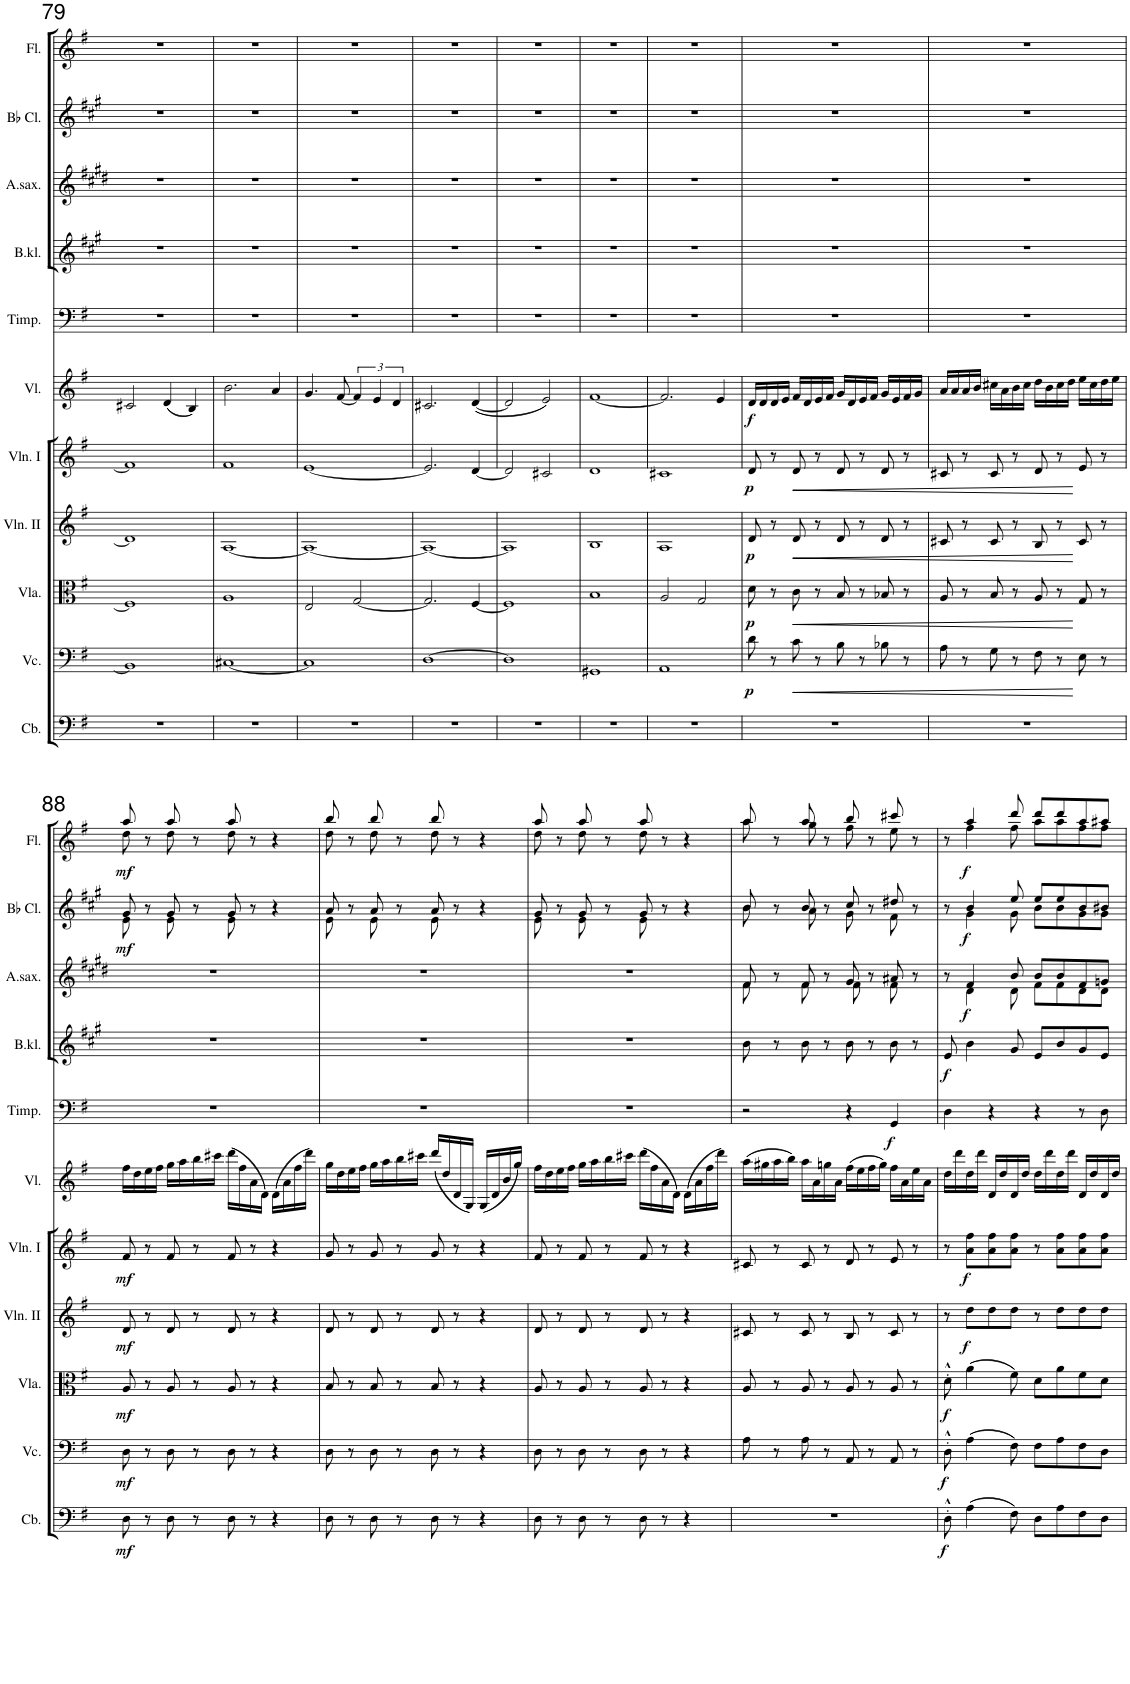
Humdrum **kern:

**kern	**dynam	**kern	**dynam	**kern	**dynam	**kern	**dynam	**kern	**dynam	**kern	**dynam	**kern	**dynam	**kern	**dynam	**kern	**dynam	**kern	**dynam	**kern	**dynam
*part11	*part11	*part10	*part10	*part9	*part9	*part8	*part8	*part7	*part7	*part6	*part6	*part5	*part5	*part4	*part4	*part3	*part3	*part2	*part2	*part1	*part1
*staff11	*staff11	*staff10	*staff10	*staff9	*staff9	*staff8	*staff8	*staff7	*staff7	*staff6	*staff6	*staff5	*staff5	*staff4	*staff4	*staff3	*staff3	*staff2	*staff2	*staff1	*staff1
*I"Contrabasses	*	*I"Violoncellos	*	*I"Violas	*	*I"Violins II	*	*I"Violins I	*	*I"Violine	*	*I"Timpani	*	*I"Bassklarinette	*	*I"Altsaxophon	*	*I"Clarinets in Bb	*	*I"Flutes	*
*I'Cb.	*	*I'Vc.	*	*I'Vla.	*	*I'Vln. II	*	*I'Vln. I	*	*I'Vl.	*	*I'Timp.	*	*I'B.kl.	*	*I'A.sax.	*	*	*	*I'Fl.	*
!!LO:PB:g=z
*clefF4	*	*clefF4	*	*clefC3	*	*clefG2	*	*clefG2	*	*clefG2	*	*clefF4	*	*clefG2	*	*clefG2	*	*clefG2	*	*clefG2	*
*Trd7c12	*	*	*	*	*	*	*	*	*	*	*	*	*	*Trd8c14	*	*Trd5c9	*	*Trd1c2	*	*	*
*k[f#]	*	*k[f#]	*	*k[f#]	*	*k[f#]	*	*k[f#]	*	*k[f#]	*	*k[f#]	*	*k[f#c#g#]	*	*k[f#c#g#d#]	*	*k[f#c#g#]	*	*k[f#]	*
*M4/4	*	*M4/4	*	*M4/4	*	*M4/4	*	*M4/4	*	*M4/4	*	*M4/4	*	*M4/4	*	*M4/4	*	*M4/4	*	*M4/4	*
*met(c)	*	*met(c)	*	*met(c)	*	*met(c)	*	*met(c)	*	*met(c)	*	*met(c)	*	*met(c)	*	*met(c)	*	*met(c)	*	*met(c)	*
=79	=79	=79	=79	=79	=79	=79	=79	=79	=79	=79	=79	=79	=79	=79	=79	=79	=79	=79	=79	=79	=79
1r	.	1BB]	.	1F#]	.	1d]	.	1f#]	.	2c#X/	.	1r	.	1r	.	1r	.	1r	.	1r	.
.	.	.	.	.	.	.	.	.	.	(4d/	.	.	.	.	.	.	.	.	.	.	.
.	.	.	.	.	.	.	.	.	.	4B/)	.	.	.	.	.	.	.	.	.	.	.
=80	=80	=80	=80	=80	=80	=80	=80	=80	=80	=80	=80	=80	=80	=80	=80	=80	=80	=80	=80	=80	=80
1r	.	[1C#X	.	1A	.	[1A	.	1f#	.	2.b\	.	1r	.	1r	.	1r	.	1r	.	1r	.
.	.	.	.	.	.	.	.	.	.	4a/	.	.	.	.	.	.	.	.	.	.	.
=81	=81	=81	=81	=81	=81	=81	=81	=81	=81	=81	=81	=81	=81	=81	=81	=81	=81	=81	=81	=81	=81
1r	.	1C#]	.	2E/	.	1A_	.	[1e	.	4.g/	.	1r	.	1r	.	1r	.	1r	.	1r	.
.	.	.	.	.	.	.	.	.	.	[8f#/	.	.	.	.	.	.	.	.	.	.	.
.	.	.	.	[2G/	.	.	.	.	.	6f#/]	.	.	.	.	.	.	.	.	.	.	.
.	.	.	.	.	.	.	.	.	.	6e/	.	.	.	.	.	.	.	.	.	.	.
.	.	.	.	.	.	.	.	.	.	6d/	.	.	.	.	.	.	.	.	.	.	.
=82	=82	=82	=82	=82	=82	=82	=82	=82	=82	=82	=82	=82	=82	=82	=82	=82	=82	=82	=82	=82	=82
1r	.	[1D	.	2.G/]	.	1A_	.	2.e/]	.	2.c#X/	.	1r	.	1r	.	1r	.	1r	.	1r	.
.	.	.	.	[4F#/	.	.	.	[4d/	.	([4d/	.	.	.	.	.	.	.	.	.	.	.
=83	=83	=83	=83	=83	=83	=83	=83	=83	=83	=83	=83	=83	=83	=83	=83	=83	=83	=83	=83	=83	=83
1r	.	1D]	.	1F#]	.	1A]	.	2d/]	.	2d/]	.	1r	.	1r	.	1r	.	1r	.	1r	.
.	.	.	.	.	.	.	.	2c#X/	.	2e/)	.	.	.	.	.	.	.	.	.	.	.
=84	=84	=84	=84	=84	=84	=84	=84	=84	=84	=84	=84	=84	=84	=84	=84	=84	=84	=84	=84	=84	=84
1r	.	1GG#X	.	1B	.	1B	.	1d	.	[1f#	.	1r	.	1r	.	1r	.	1r	.	1r	.
=85	=85	=85	=85	=85	=85	=85	=85	=85	=85	=85	=85	=85	=85	=85	=85	=85	=85	=85	=85	=85	=85
1r	.	1AA	.	2A/	.	1A	.	1c#X	.	2.f#/]	.	1r	.	1r	.	1r	.	1r	.	1r	.
.	.	.	.	2G/	.	.	.	.	.	.	.	.	.	.	.	.	.	.	.	.	.
.	.	.	.	.	.	.	.	.	.	4e/	.	.	.	.	.	.	.	.	.	.	.
=86	=86	=86	=86	=86	=86	=86	=86	=86	=86	=86	=86	=86	=86	=86	=86	=86	=86	=86	=86	=86	=86
!	!	!	!LO:DY:b	!	!LO:DY:b	!	!LO:DY:b	!	!LO:DY:b	!	!LO:DY:b	!	!	!	!	!	!	!	!	!	!
1r	.	8d\	p	8d\	p	8d/	p	8d/	p	16d/LL	f	1r	.	1r	.	1r	.	1r	.	1r	.
.	.	.	.	.	.	.	.	.	.	16d/	.	.	.	.	.	.	.	.	.	.	.
.	.	8r	.	8r	.	8r	.	8r	.	16d/	.	.	.	.	.	.	.	.	.	.	.
.	.	.	.	.	.	.	.	.	.	16e/JJ	.	.	.	.	.	.	.	.	.	.	.
!	!	!	!LO:HP:b	!	!LO:HP:b	!	!LO:HP:b	!	!LO:HP:b	!	!	!	!	!	!	!	!	!	!	!	!
.	.	8c\	<	8c\	<	8d/	<	8d/	<	16f#/LL	.	.	.	.	.	.	.	.	.	.	.
.	.	.	.	.	.	.	.	.	.	16d/	.	.	.	.	.	.	.	.	.	.	.
.	.	8r	.	8r	.	8r	.	8r	.	16e/	.	.	.	.	.	.	.	.	.	.	.
.	.	.	.	.	.	.	.	.	.	16f#/JJ	.	.	.	.	.	.	.	.	.	.	.
.	.	8B\	.	8B/	.	8d/	.	8d/	.	16g/LL	.	.	.	.	.	.	.	.	.	.	.
.	.	.	.	.	.	.	.	.	.	16d/	.	.	.	.	.	.	.	.	.	.	.
.	.	8r	.	8r	.	8r	.	8r	.	16e/	.	.	.	.	.	.	.	.	.	.	.
.	.	.	.	.	.	.	.	.	.	16f#/JJ	.	.	.	.	.	.	.	.	.	.	.
.	.	8B-X\	.	8B-X/	.	8d/	.	8d/	.	16g/LL	.	.	.	.	.	.	.	.	.	.	.
.	.	.	.	.	.	.	.	.	.	16e/	.	.	.	.	.	.	.	.	.	.	.
.	.	8r	.	8r	.	8r	.	8r	.	16f#/	.	.	.	.	.	.	.	.	.	.	.
.	.	.	.	.	.	.	.	.	.	16g/JJ	.	.	.	.	.	.	.	.	.	.	.
=87	=87	=87	=87	=87	=87	=87	=87	=87	=87	=87	=87	=87	=87	=87	=87	=87	=87	=87	=87	=87	=87
1r	.	8A\	.	8A/	.	8c#X/	.	8c#X/	.	16a/LL	.	1r	.	1r	.	1r	.	1r	.	1r	.
.	.	.	.	.	.	.	.	.	.	16a/	.	.	.	.	.	.	.	.	.	.	.
.	.	8r	.	8r	.	8r	.	8r	.	16a/	.	.	.	.	.	.	.	.	.	.	.
.	.	.	.	.	.	.	.	.	.	16b/JJ	.	.	.	.	.	.	.	.	.	.	.
.	.	8G\	.	8B/	.	8c#/	.	8c#/	.	16cc#X\LL	.	.	.	.	.	.	.	.	.	.	.
.	.	.	.	.	.	.	.	.	.	16a\	.	.	.	.	.	.	.	.	.	.	.
.	.	8r	.	8r	.	8r	.	8r	.	16b\	.	.	.	.	.	.	.	.	.	.	.
.	.	.	.	.	.	.	.	.	.	16cc#\JJ	.	.	.	.	.	.	.	.	.	.	.
.	.	8F#\	.	8A/	.	8B/	.	8d/	.	16dd\LL	.	.	.	.	.	.	.	.	.	.	.
.	.	.	.	.	.	.	.	.	.	16b\	.	.	.	.	.	.	.	.	.	.	.
.	.	8r	.	8r	.	8r	.	8r	.	16cc#\	.	.	.	.	.	.	.	.	.	.	.
.	.	.	.	.	.	.	.	.	.	16dd\JJ	.	.	.	.	.	.	.	.	.	.	.
.	.	8E\	[	8G/	[	8c#/	[	8e/	[	16ee\LL	.	.	.	.	.	.	.	.	.	.	.
.	.	.	.	.	.	.	.	.	.	16cc#\	.	.	.	.	.	.	.	.	.	.	.
.	.	8r	.	8r	.	8r	.	8r	.	16dd\	.	.	.	.	.	.	.	.	.	.	.
.	.	.	.	.	.	.	.	.	.	16ee\JJ	.	.	.	.	.	.	.	.	.	.	.
!!LO:LB:g=z
=88	=88	=88	=88	=88	=88	=88	=88	=88	=88	=88	=88	=88	=88	=88	=88	=88	=88	=88	=88	=88	=88
*	*	*	*	*	*	*	*	*	*	*	*	*	*	*	*	*	*	*^	*	*^	*
!	!LO:DY:b	!	!LO:DY:b	!	!LO:DY:b	!	!LO:DY:b	!	!LO:DY:b	!	!	!	!	!	!	!	!	!	!	!LO:DY:b	!	!	!LO:DY:b
8D\	mf	8D\	mf	8A/	mf	8d/	mf	8f#/	mf	16ff#\LL	.	1r	.	1r	.	1r	.	8g#/	8e\	mf	8aa/	8dd\	mf
.	.	.	.	.	.	.	.	.	.	16dd\	.	.	.	.	.	.	.	.	.	.	.	.	.
8r	.	8r	.	8r	.	8r	.	8r	.	16ee\	.	.	.	.	.	.	.	8r	8ryy	.	8r	8ryy	.
.	.	.	.	.	.	.	.	.	.	16ff#\JJ	.	.	.	.	.	.	.	.	.	.	.	.	.
8D\	.	8D\	.	8A/	.	8d/	.	8f#/	.	16gg\LL	.	.	.	.	.	.	.	8g#/	8e\	.	8aa/	8dd\	.
.	.	.	.	.	.	.	.	.	.	16aa\	.	.	.	.	.	.	.	.	.	.	.	.	.
8r	.	8r	.	8r	.	8r	.	8r	.	16bb\	.	.	.	.	.	.	.	8r	8ryy	.	8r	8ryy	.
.	.	.	.	.	.	.	.	.	.	16ccc#X\JJ	.	.	.	.	.	.	.	.	.	.	.	.	.
8D\	.	8D\	.	8A/	.	8d/	.	8f#/	.	(16ddd\LL	.	.	.	.	.	.	.	8g#/	8e\	.	8aa/	8dd\	.
.	.	.	.	.	.	.	.	.	.	16ff#\	.	.	.	.	.	.	.	.	.	.	.	.	.
8r	.	8r	.	8r	.	8r	.	8r	.	16a\	.	.	.	.	.	.	.	8r	8ryy	.	8r	8ryy	.
.	.	.	.	.	.	.	.	.	.	16d\JJ)	.	.	.	.	.	.	.	.	.	.	.	.	.
4r	.	4r	.	4r	.	4r	.	4r	.	(16d\LL	.	.	.	.	.	.	.	4r	4ryy	.	4r	4ryy	.
.	.	.	.	.	.	.	.	.	.	16a\	.	.	.	.	.	.	.	.	.	.	.	.	.
.	.	.	.	.	.	.	.	.	.	16ff#\	.	.	.	.	.	.	.	.	.	.	.	.	.
.	.	.	.	.	.	.	.	.	.	16ddd\JJ)	.	.	.	.	.	.	.	.	.	.	.	.	.
=89	=89	=89	=89	=89	=89	=89	=89	=89	=89	=89	=89	=89	=89	=89	=89	=89	=89	=89	=89	=89	=89	=89	=89
8D\	.	8D\	.	8B/	.	8d/	.	8g/	.	16gg\LL	.	1r	.	1r	.	1r	.	8a/	8e\	.	8bb/	8dd\	.
.	.	.	.	.	.	.	.	.	.	16dd\	.	.	.	.	.	.	.	.	.	.	.	.	.
8r	.	8r	.	8r	.	8r	.	8r	.	16ee\	.	.	.	.	.	.	.	8r	8ryy	.	8r	8ryy	.
.	.	.	.	.	.	.	.	.	.	16ff#\JJ	.	.	.	.	.	.	.	.	.	.	.	.	.
8D\	.	8D\	.	8B/	.	8d/	.	8g/	.	16gg\LL	.	.	.	.	.	.	.	8a/	8e\	.	8bb/	8dd\	.
.	.	.	.	.	.	.	.	.	.	16aa\	.	.	.	.	.	.	.	.	.	.	.	.	.
8r	.	8r	.	8r	.	8r	.	8r	.	16bb\	.	.	.	.	.	.	.	8r	8ryy	.	8r	8ryy	.
.	.	.	.	.	.	.	.	.	.	16ccc#X\JJ	.	.	.	.	.	.	.	.	.	.	.	.	.
8D\	.	8D\	.	8B/	.	8d/	.	8g/	.	(16ddd/LL	.	.	.	.	.	.	.	8a/	8e\	.	8bb/	8dd\	.
.	.	.	.	.	.	.	.	.	.	16dd/	.	.	.	.	.	.	.	.	.	.	.	.	.
8r	.	8r	.	8r	.	8r	.	8r	.	16d/	.	.	.	.	.	.	.	8r	8ryy	.	8r	8ryy	.
.	.	.	.	.	.	.	.	.	.	16G/JJ)	.	.	.	.	.	.	.	.	.	.	.	.	.
4r	.	4r	.	4r	.	4r	.	4r	.	(16G/LL	.	.	.	.	.	.	.	4r	4ryy	.	4r	4ryy	.
.	.	.	.	.	.	.	.	.	.	16d/	.	.	.	.	.	.	.	.	.	.	.	.	.
.	.	.	.	.	.	.	.	.	.	16b/	.	.	.	.	.	.	.	.	.	.	.	.	.
.	.	.	.	.	.	.	.	.	.	16gg/JJ)	.	.	.	.	.	.	.	.	.	.	.	.	.
=90	=90	=90	=90	=90	=90	=90	=90	=90	=90	=90	=90	=90	=90	=90	=90	=90	=90	=90	=90	=90	=90	=90	=90
8D\	.	8D\	.	8A/	.	8d/	.	8f#/	.	16ff#\LL	.	1r	.	1r	.	1r	.	8g#/	8e\	.	8aa/	8dd\	.
.	.	.	.	.	.	.	.	.	.	16dd\	.	.	.	.	.	.	.	.	.	.	.	.	.
8r	.	8r	.	8r	.	8r	.	8r	.	16ee\	.	.	.	.	.	.	.	8r	8ryy	.	8r	8ryy	.
.	.	.	.	.	.	.	.	.	.	16ff#\JJ	.	.	.	.	.	.	.	.	.	.	.	.	.
8D\	.	8D\	.	8A/	.	8d/	.	8f#/	.	16gg\LL	.	.	.	.	.	.	.	8g#/	8e\	.	8aa/	8dd\	.
.	.	.	.	.	.	.	.	.	.	16aa\	.	.	.	.	.	.	.	.	.	.	.	.	.
8r	.	8r	.	8r	.	8r	.	8r	.	16bb\	.	.	.	.	.	.	.	8r	8ryy	.	8r	8ryy	.
.	.	.	.	.	.	.	.	.	.	16ccc#X\JJ	.	.	.	.	.	.	.	.	.	.	.	.	.
8D\	.	8D\	.	8A/	.	8d/	.	8f#/	.	(16ddd\LL	.	.	.	.	.	.	.	8g#/	8e\	.	8aa/	8dd\	.
.	.	.	.	.	.	.	.	.	.	16ff#\	.	.	.	.	.	.	.	.	.	.	.	.	.
8r	.	8r	.	8r	.	8r	.	8r	.	16a\	.	.	.	.	.	.	.	8r	8ryy	.	8r	8ryy	.
.	.	.	.	.	.	.	.	.	.	16d\JJ)	.	.	.	.	.	.	.	.	.	.	.	.	.
4r	.	4r	.	4r	.	4r	.	4r	.	(16d\LL	.	.	.	.	.	.	.	4r	4ryy	.	4r	4ryy	.
.	.	.	.	.	.	.	.	.	.	16a\	.	.	.	.	.	.	.	.	.	.	.	.	.
.	.	.	.	.	.	.	.	.	.	16ff#\	.	.	.	.	.	.	.	.	.	.	.	.	.
.	.	.	.	.	.	.	.	.	.	16ddd\JJ)	.	.	.	.	.	.	.	.	.	.	.	.	.
=91	=91	=91	=91	=91	=91	=91	=91	=91	=91	=91	=91	=91	=91	=91	=91	=91	=91	=91	=91	=91	=91	=91	=91
*	*	*	*	*	*	*	*	*	*	*	*	*	*	*	*	*^	*	*	*	*	*	*	*
1r	.	8A\	.	8A/	.	8c#X/	.	8c#X/	.	(16aa\LL	.	2r	.	8b\	.	8f#/	8f#\	.	8b/	8b\	.	8aa/	8aa\	.
.	.	.	.	.	.	.	.	.	.	16gg#X\	.	.	.	.	.	.	.	.	.	.	.	.	.	.
.	.	8r	.	8r	.	8r	.	8r	.	16aa\	.	.	.	8r	.	8r	8ryy	.	8r	8ryy	.	8r	8ryy	.
.	.	.	.	.	.	.	.	.	.	16bb\JJ)	.	.	.	.	.	.	.	.	.	.	.	.	.	.
.	.	8A\	.	8A/	.	8c#/	.	8c#/	.	16aa\LL	.	.	.	8b\	.	8f#/	8f#\	.	8b/	8a\	.	8aa/	8gg\	.
.	.	.	.	.	.	.	.	.	.	16a\	.	.	.	.	.	.	.	.	.	.	.	.	.	.
.	.	8r	.	8r	.	8r	.	8r	.	16ggn\	.	.	.	8r	.	8r	8ryy	.	8r	8ryy	.	8r	8ryy	.
.	.	.	.	.	.	.	.	.	.	16a\JJ	.	.	.	.	.	.	.	.	.	.	.	.	.	.
.	.	8AA/	.	8A/	.	8B/	.	8d/	.	(16ff#\LL	.	4r	.	8b\	.	8g#/	8f#\	.	8cc#/	8g#\	.	8bb/	8ff#\	.
.	.	.	.	.	.	.	.	.	.	16ee\	.	.	.	.	.	.	.	.	.	.	.	.	.	.
.	.	8r	.	8r	.	8r	.	8r	.	16ff#\	.	.	.	8r	.	8r	8ryy	.	8r	8ryy	.	8r	8ryy	.
.	.	.	.	.	.	.	.	.	.	16gg\JJ)	.	.	.	.	.	.	.	.	.	.	.	.	.	.
!	!	!	!	!	!	!	!	!	!	!	!	!	!LO:DY:b	!	!	!	!	!	!	!	!	!	!	!
.	.	8AA/	.	8A/	.	8c#/	.	8e/	.	16ff#\LL	.	4GG/	f	8b\	.	8a#X/	8f#\	.	8dd#X/	8f#\	.	8ccc#X/	8ee\	.
.	.	.	.	.	.	.	.	.	.	16a\	.	.	.	.	.	.	.	.	.	.	.	.	.	.
.	.	8r	.	8r	.	8r	.	8r	.	16ee\	.	.	.	8r	.	8r	8ryy	.	8r	8ryy	.	8r	8ryy	.
.	.	.	.	.	.	.	.	.	.	16a\JJ	.	.	.	.	.	.	.	.	.	.	.	.	.	.
=92	=92	=92	=92	=92	=92	=92	=92	=92	=92	=92	=92	=92	=92	=92	=92	=92	=92	=92	=92	=92	=92	=92	=92	=92
!	!LO:DY:b	!	!LO:DY:b	!	!LO:DY:b	!	!	!	!	!	!	!	!	!	!LO:DY:b	!	!	!	!	!	!	!	!	!
8D'^^\	f	8D'^^\	f	8d'^^\	f	8r	.	8r	.	16dd\LL	.	4D\	.	8e/	f	8r	8ryy	.	8r	8ryy	.	8r	8ryy	.
.	.	.	.	.	.	.	.	.	.	16ddd\	.	.	.	.	.	.	.	.	.	.	.	.	.	.
!	!	!	!	!	!	!	!LO:DY:b	!	!LO:DY:b	!	!	!	!	!	!	!	!	!LO:DY:b	!	!	!LO:DY:b	!	!	!LO:DY:b
(4A\	.	(4A\	.	(4a\	.	8dd\L	f	8a\ 8ff#\L	f	16dd\	.	.	.	4b\	.	4f#/	4d#\	f	4b/	4g#\	f	4aa/	4ff#\	f
.	.	.	.	.	.	.	.	.	.	16ddd\JJ	.	.	.	.	.	.	.	.	.	.	.	.	.	.
.	.	.	.	.	.	8dd\	.	8a\ 8ff#\	.	16d/LL	.	4r	.	.	.	.	.	.	.	.	.	.	.	.
.	.	.	.	.	.	.	.	.	.	16dd/	.	.	.	.	.	.	.	.	.	.	.	.	.	.
8F#\)	.	8F#\)	.	8f#\)	.	8dd\J	.	8a\ 8ff#\J	.	16d/	.	.	.	8g#/	.	8b/	8d#\	.	8ee/	8g#\	.	8ddd/	8ff#\	.
.	.	.	.	.	.	.	.	.	.	16dd/JJ	.	.	.	.	.	.	.	.	.	.	.	.	.	.
8D\L	.	8F#\L	.	8d\L	.	8r	.	8r	.	16dd\LL	.	4r	.	8e/L	.	8b/L	8f#\L	.	8ee/L	8b\L	.	8ddd/L	8aa\L	.
.	.	.	.	.	.	.	.	.	.	16ddd\	.	.	.	.	.	.	.	.	.	.	.	.	.	.
8A\	.	8A\	.	8a\	.	8dd\L	.	8a\ 8ff#\L	.	16dd\	.	.	.	8b/	.	8b/	8f#\	.	8ee/	8b\	.	8ddd/	8aa\	.
.	.	.	.	.	.	.	.	.	.	16ddd\JJ	.	.	.	.	.	.	.	.	.	.	.	.	.	.
8F#\	.	8F#\	.	8f#\	.	8dd\	.	8a\ 8ff#\	.	16d/LL	.	8r	.	8g#/	.	8f#/	8d#\	.	8b/	8g#\	.	8aa/	8ff#\	.
.	.	.	.	.	.	.	.	.	.	16dd/	.	.	.	.	.	.	.	.	.	.	.	.	.	.
8D\J	.	8D\J	.	8d\J	.	8dd\J	.	8a\ 8ff#\J	.	16d/	.	8D\	.	8e/J	.	8gn/J	8d#\J	.	8b#X/J	8g#\J	.	8aa#X/J	8ff#\J	.
.	.	.	.	.	.	.	.	.	.	16dd/JJ	.	.	.	.	.	.	.	.	.	.	.	.	.	.
*	*	*	*	*	*	*	*	*	*	*	*	*	*	*	*	*v	*v	*	*	*	*	*v	*v	*
*	*	*	*	*	*	*	*	*	*	*	*	*	*	*	*	*	*	*v	*v	*	*	*
=	=	=	=	=	=	=	=	=	=	=	=	=	=	=	=	=	=	=	=	=	=
*-	*-	*-	*-	*-	*-	*-	*-	*-	*-	*-	*-	*-	*-	*-	*-	*-	*-	*-	*-	*-	*-
